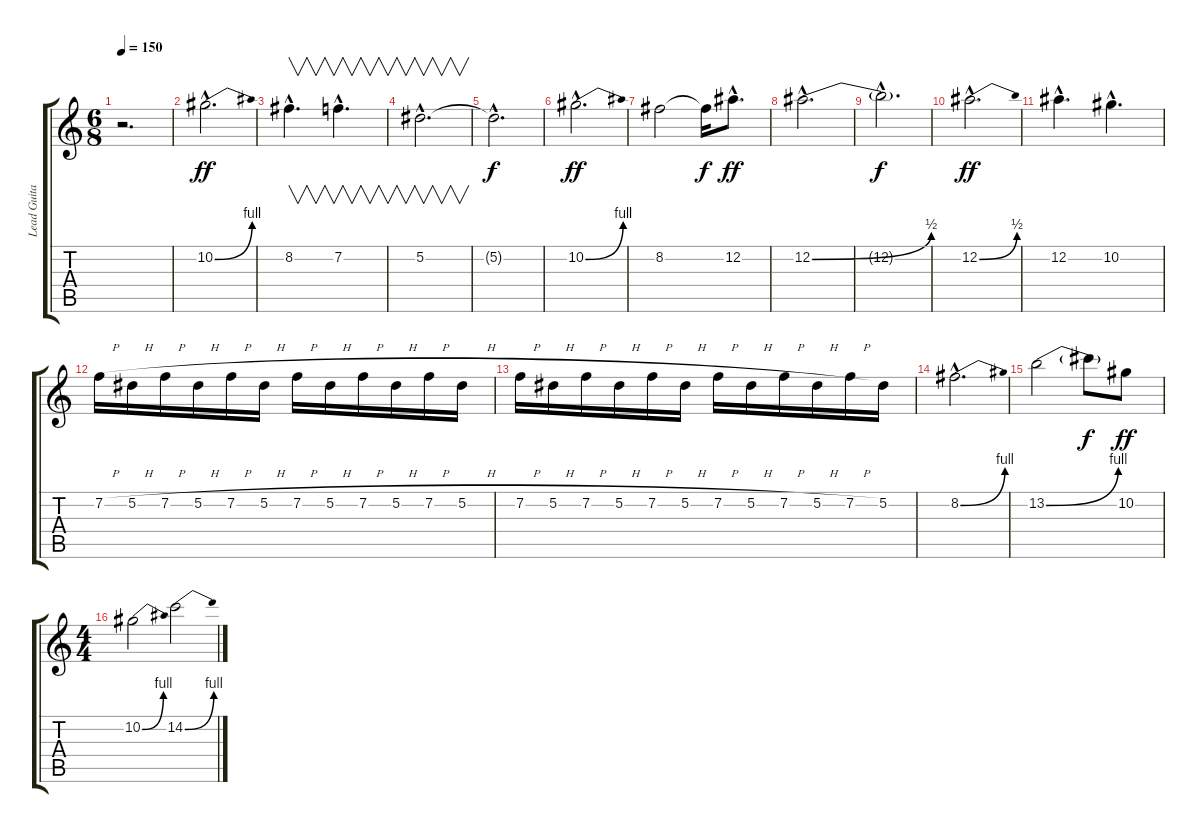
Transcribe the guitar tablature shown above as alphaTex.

\track ("Lead Guitar I" "Lead Guita") {instrument overdrivenguitar}
\staff {score tabs}
\tuning (Eb4 Bb3 Gb3 Db3 Ab2 Eb2) {hide}
\ts (6 8)
\tempo 150
\clef g2
\ks c
r.2{d dy ff instrument overdrivenguitar} |
10.2{be (bend 0 0 60 4) hac}.2{d} |
8.2{hac}.4{v d} 7.2{hac}.4{v d} |
5.2{hac}.2{v d} |
5.2{hac t}.2{d dy f} |
10.2{be (bend 0 0 60 4) hac}.2{d dy ff} |
8.2.2 8.2{t}.16{dy f} 12.2{hac}.8{d dy ff} |
12.2{be (bend 0 0 60 2) hac}.2{d} |
12.2{hac t}.2{d dy f} |
12.2{be (bend 0 0 60 2) hac}.2{d dy ff} |
12.2{hac}.4{d} 10.2{hac}.4{d} |
7.2{h}.16 5.2{h}.16 7.2{h}.16 5.2{h}.16 7.2{h}.16 5.2{h}.16 7.2{h}.16 5.2{h}.16 7.2{h}.16 5.2{h}.16 7.2{h}.16 5.2{h}.16 |
7.2{h}.16 5.2{h}.16 7.2{h}.16 5.2{h}.16 7.2{h}.16 5.2{h}.16 7.2{h}.16 5.2{h}.16 7.2{h}.16 5.2{h}.16 7.2{h}.16 5.2.16 |
8.2{be (bend 0 0 60 4) hac}.2{d} |
13.2{be (bend 0 0 60 4)}.2 13.2{t}.8{dy f} 10.2.8{dy ff} |
\ts (4 4)
10.2{be (bend 0 0 60 4)}.2 14.2{be (bend 0 0 60 4)}.2
